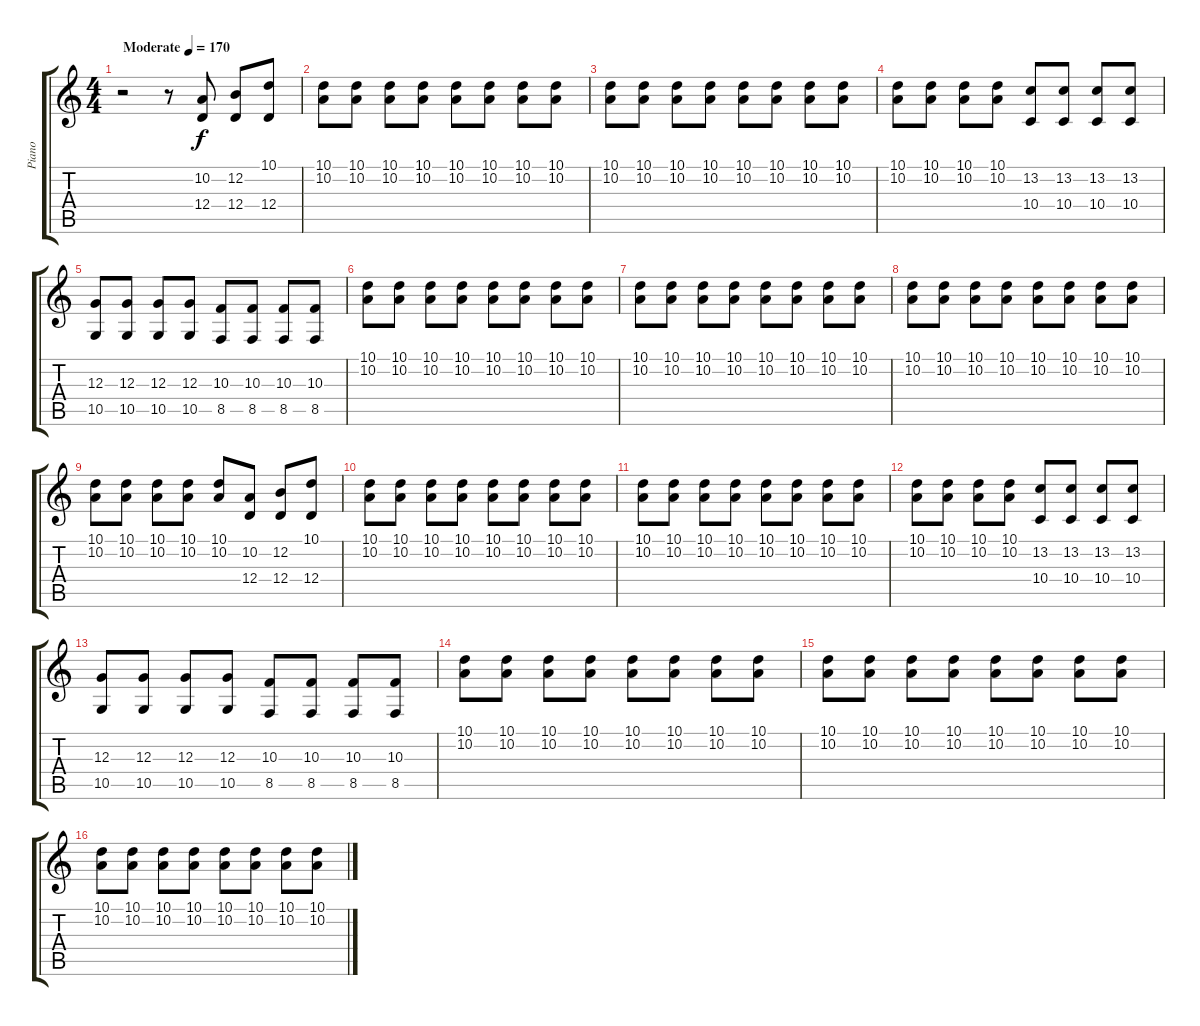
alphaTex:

\track ("Piano" "Piano") {instrument acousticgrandpiano}
\staff {score tabs}
\tuning (E4 B3 G3 D3 A2 E2) {hide}
\ts (4 4)
\tempo (170 "Moderate")
\clef g2
\ks c
r.2{dy f instrument acousticgrandpiano} r.8 (10.2 12.4).8 (12.2 12.4).8 (10.1 12.4).8 |
(10.1 10.2).8 (10.1 10.2).8 (10.1 10.2).8 (10.1 10.2).8 (10.1 10.2).8 (10.1 10.2).8 (10.1 10.2).8 (10.1 10.2).8 |
(10.1 10.2).8 (10.1 10.2).8 (10.1 10.2).8 (10.1 10.2).8 (10.1 10.2).8 (10.1 10.2).8 (10.1 10.2).8 (10.1 10.2).8 |
(10.1 10.2).8 (10.1 10.2).8 (10.1 10.2).8 (10.1 10.2).8 (13.2 10.4).8 (13.2 10.4).8 (13.2 10.4).8 (13.2 10.4).8 |
(12.3 10.5).8 (12.3 10.5).8 (12.3 10.5).8 (12.3 10.5).8 (10.3 8.5).8 (10.3 8.5).8 (10.3 8.5).8 (10.3 8.5).8 |
(10.1 10.2).8 (10.1 10.2).8 (10.1 10.2).8 (10.1 10.2).8 (10.1 10.2).8 (10.1 10.2).8 (10.1 10.2).8 (10.1 10.2).8 |
(10.1 10.2).8 (10.1 10.2).8 (10.1 10.2).8 (10.1 10.2).8 (10.1 10.2).8 (10.1 10.2).8 (10.1 10.2).8 (10.1 10.2).8 |
(10.1 10.2).8 (10.1 10.2).8 (10.1 10.2).8 (10.1 10.2).8 (10.1 10.2).8 (10.1 10.2).8 (10.1 10.2).8 (10.1 10.2).8 |
(10.1 10.2).8 (10.1 10.2).8 (10.1 10.2).8 (10.1 10.2).8 (10.1 10.2).8 (10.2 12.4).8 (12.2 12.4).8 (10.1 12.4).8 |
(10.1 10.2).8 (10.1 10.2).8 (10.1 10.2).8 (10.1 10.2).8 (10.1 10.2).8 (10.1 10.2).8 (10.1 10.2).8 (10.1 10.2).8 |
(10.1 10.2).8 (10.1 10.2).8 (10.1 10.2).8 (10.1 10.2).8 (10.1 10.2).8 (10.1 10.2).8 (10.1 10.2).8 (10.1 10.2).8 |
(10.1 10.2).8 (10.1 10.2).8 (10.1 10.2).8 (10.1 10.2).8 (13.2 10.4).8 (13.2 10.4).8 (13.2 10.4).8 (13.2 10.4).8 |
(12.3 10.5).8 (12.3 10.5).8 (12.3 10.5).8 (12.3 10.5).8 (10.3 8.5).8 (10.3 8.5).8 (10.3 8.5).8 (10.3 8.5).8 |
(10.1 10.2).8 (10.1 10.2).8 (10.1 10.2).8 (10.1 10.2).8 (10.1 10.2).8 (10.1 10.2).8 (10.1 10.2).8 (10.1 10.2).8 |
(10.1 10.2).8 (10.1 10.2).8 (10.1 10.2).8 (10.1 10.2).8 (10.1 10.2).8 (10.1 10.2).8 (10.1 10.2).8 (10.1 10.2).8 |
(10.1 10.2).8 (10.1 10.2).8 (10.1 10.2).8 (10.1 10.2).8 (10.1 10.2).8 (10.1 10.2).8 (10.1 10.2).8 (10.1 10.2).8
